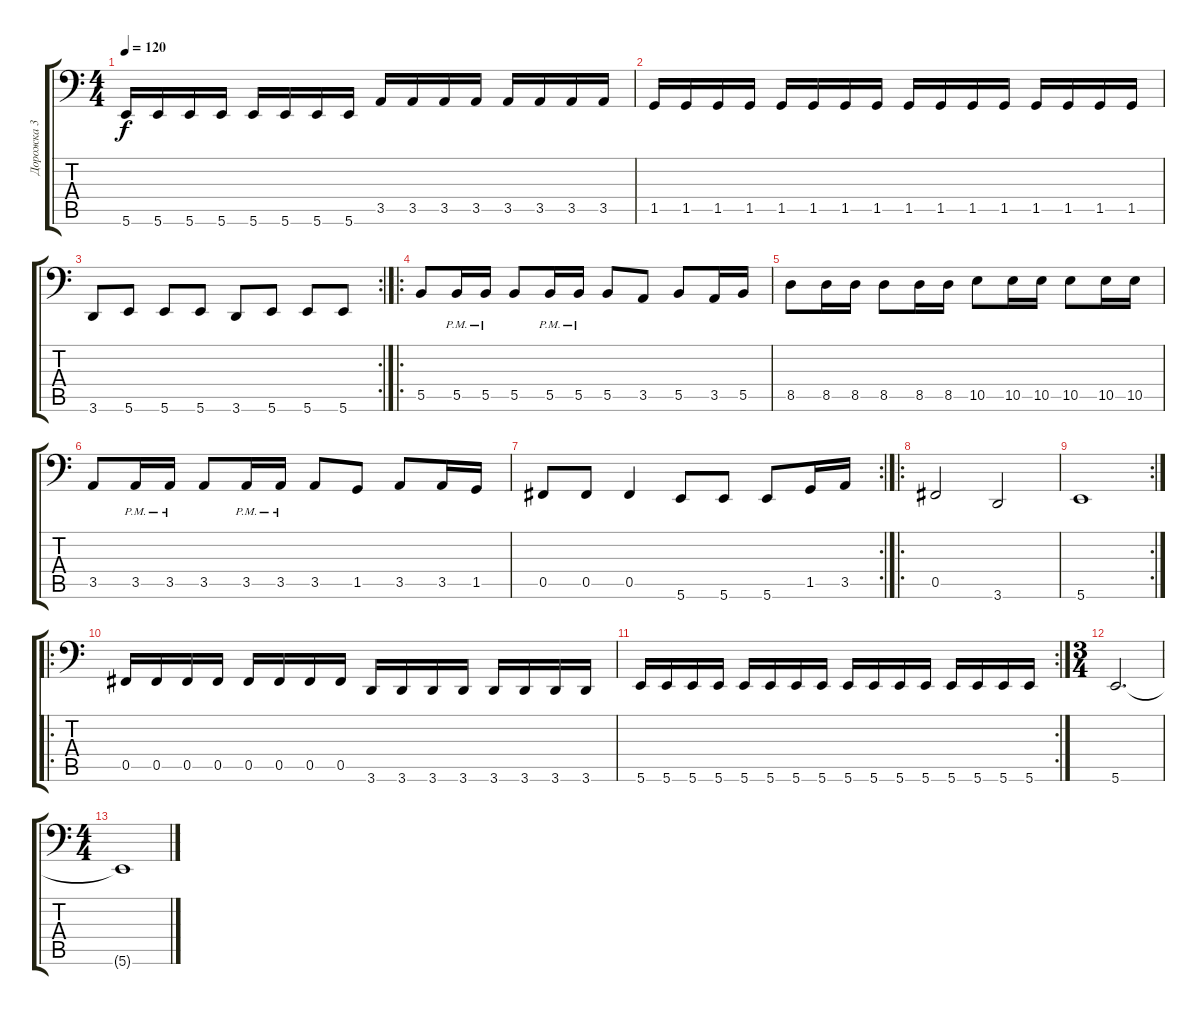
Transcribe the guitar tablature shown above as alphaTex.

\track ("Дорожка 3" "Дорожка 3") {instrument electricbassfinger}
\staff {score tabs}
\tuning (Db3 Ab2 E2 B1 Gb1 B0) {hide}
\ts (4 4)
\tempo 120
\clef f4
\ks c
5.6.16{dy f} 5.6.16 5.6.16 5.6.16 5.6.16 5.6.16 5.6.16 5.6.16 3.5.16 3.5.16 3.5.16 3.5.16 3.5.16 3.5.16 3.5.16 3.5.16 |
1.5.16 1.5.16 1.5.16 1.5.16 1.5.16 1.5.16 1.5.16 1.5.16 1.5.16 1.5.16 1.5.16 1.5.16 1.5.16 1.5.16 1.5.16 1.5.16 |
\rc 2
3.6.8 5.6.8 5.6.8 5.6.8 3.6.8 5.6.8 5.6.8 5.6.8 |
\ro
5.5.8 5.5{pm}.16 5.5{pm}.16 5.5.8 5.5{pm}.16 5.5{pm}.16 5.5.8 3.5.8 5.5.8 3.5.16 5.5.16 |
8.5.8 8.5.16 8.5.16 8.5.8 8.5.16 8.5.16 10.5.8 10.5.16 10.5.16 10.5.8 10.5.16 10.5.16 |
3.5.8 3.5{pm}.16 3.5{pm}.16 3.5.8 3.5{pm}.16 3.5{pm}.16 3.5.8 1.5.8 3.5.8 3.5.16 1.5.16 |
\rc 2
0.5.8 0.5.8 0.5.4 5.6.8 5.6.8 5.6.8 1.5.16 3.5.16 |
\ro
0.5.2 3.6.2 |
\rc 2
5.6.1 |
\ro
0.5.16 0.5.16 0.5.16 0.5.16 0.5.16 0.5.16 0.5.16 0.5.16 3.6.16 3.6.16 3.6.16 3.6.16 3.6.16 3.6.16 3.6.16 3.6.16 |
\rc 2
5.6.16 5.6.16 5.6.16 5.6.16 5.6.16 5.6.16 5.6.16 5.6.16 5.6.16 5.6.16 5.6.16 5.6.16 5.6.16 5.6.16 5.6.16 5.6.16 |
\ts (3 4)
5.6.2{d} |
\ts (4 4)
5.6{t}.1
